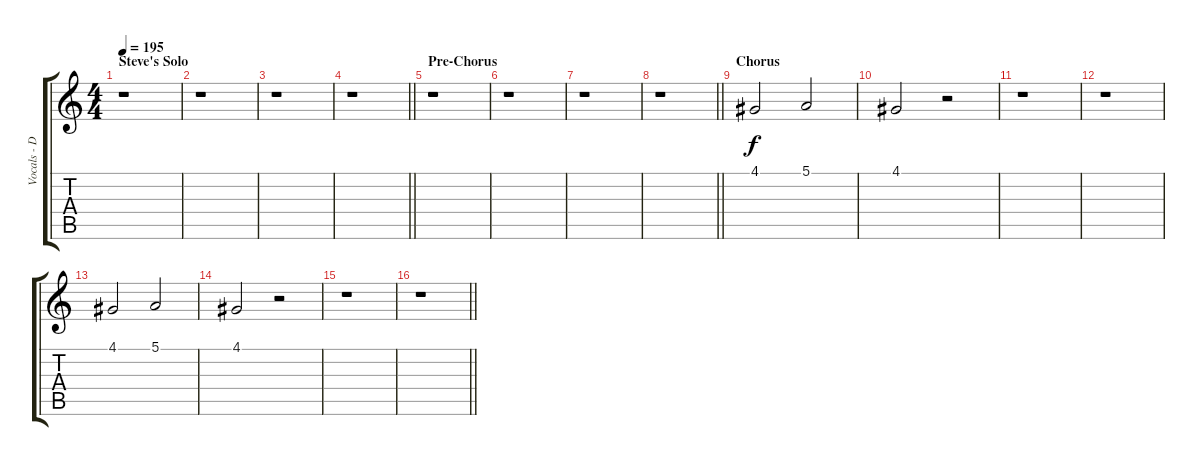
\track ("Vocals - Dave" "Vocals - D") {mute instrument lead6voice}
\staff {score tabs}
\tuning (E4 B3 G3 D3 A2 E2) {hide}
\ts (4 4)
\section ("" "Steve's Solo")
\tempo 195
\clef g2
\ks c
r.1{dy f} |
r.1 |
r.1 |
\barLineRight lightlight
r.1 |
\section ("" "Pre-Chorus")
r.1 |
r.1 |
r.1 |
\barLineRight lightlight
r.1 |
\section ("" "Chorus")
4.1.2{volume 16} 5.1.2 |
4.1.2 r.2 |
r.1 |
r.1 |
4.1.2 5.1.2 |
4.1.2 r.2 |
r.1 |
\barLineRight lightlight
r.1
